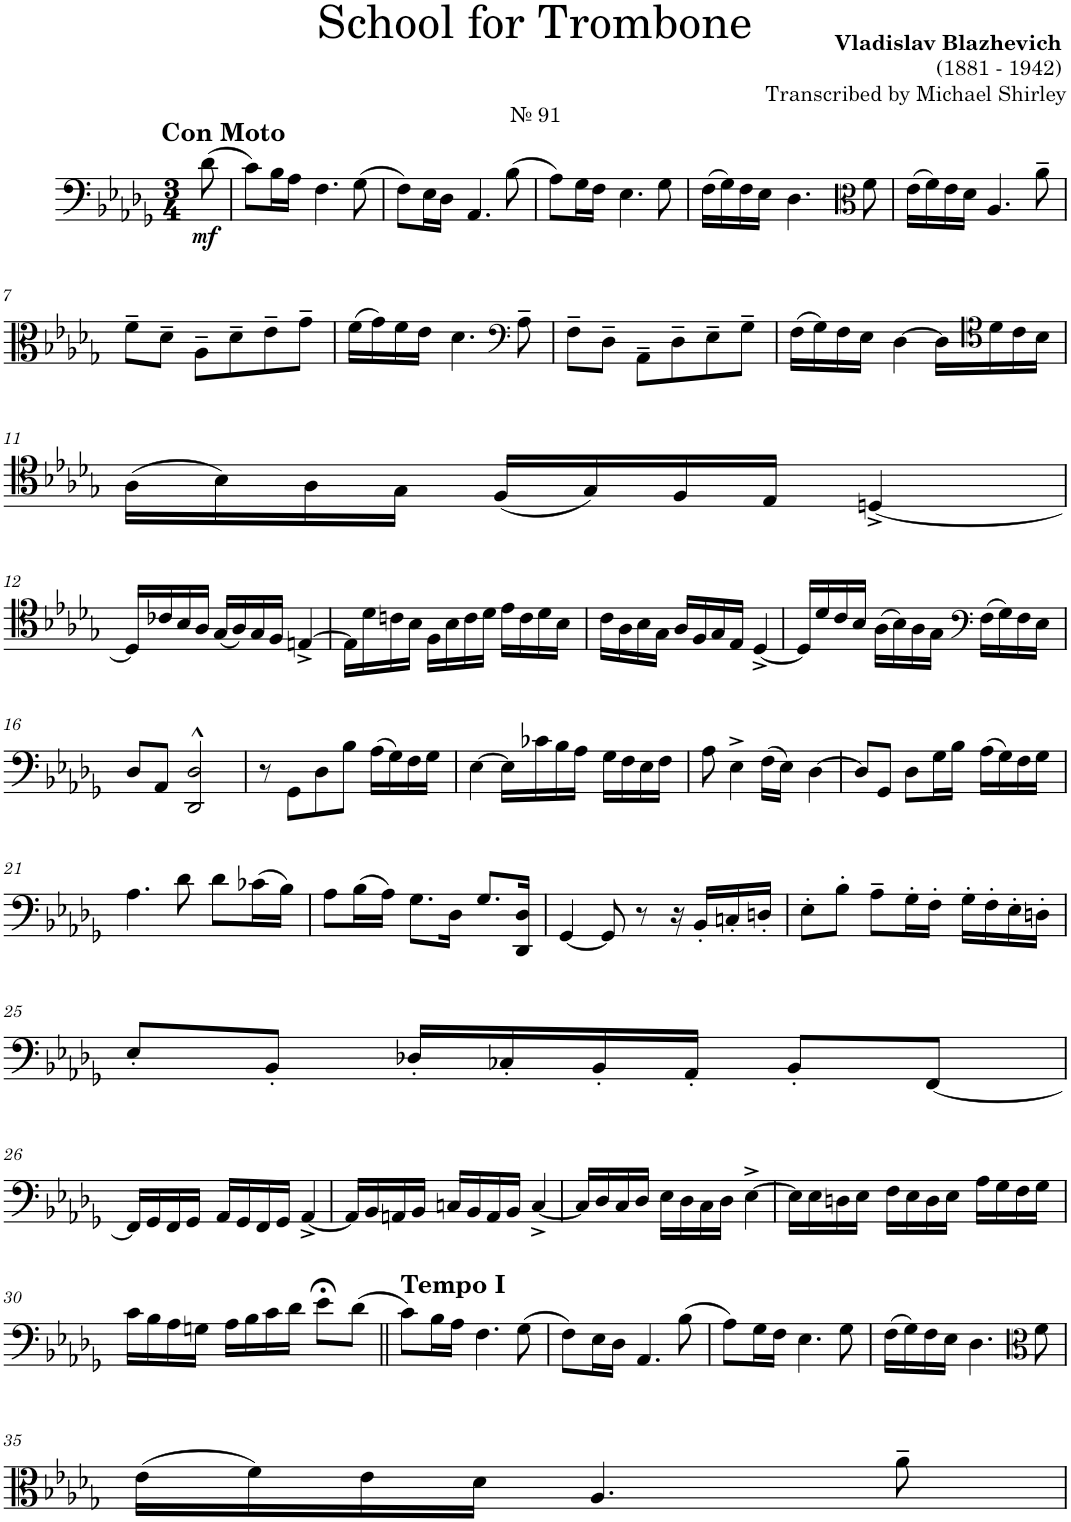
**kern	**dynam
*part1	*part1
*staff1	*staff1
*I"Trombone	*
*I'Tbn.	*
*clefF4	*
*k[b-e-a-d-g-]	*
*M3/4	*
=1	=1
!LO:TX:a:t=№ 91	!
!LO:TX:a:B:t=Con Moto	!
!	!LO:DY:b
(8d-\	mf
=2	=2
8c\L)	.
16B-\L	.
16A-\JJ	.
4.F\	.
(8G-\	.
=3	=3
8F\L)	.
16E-\L	.
16D-\JJ	.
4.AA-/	.
(8B-\	.
=4	=4
8A-\L)	.
16G-\L	.
16F\JJ	.
4.E-\	.
8G-\	.
=5	=5
(16F\LL	.
16G-\)	.
16F\	.
16E-\JJ	.
4.D-\	.
*clefC3	*
8f\	.
=6	=6
(16e-\LL	.
16f\)	.
16e-\	.
16d-\JJ	.
4.A-/	.
8a-~\	.
!!LO:LB:g=z
=7	=7
8f~\L	.
8d-~\J	.
8A-~\L	.
8d-~\	.
8e-~\	.
8g-~\J	.
=8	=8
(16f\LL	.
16g-\)	.
16f\	.
16e-\JJ	.
4.d-\	.
*clefF4	*
8A-~\	.
=9	=9
8F~\L	.
8D-~\J	.
8AA-~\L	.
8D-~\	.
8E-~\	.
8G-~\J	.
=10	=10
(16F\LL	.
16G-\)	.
16F\	.
16E-\JJ	.
[4D-\	.
16D-\LL]	.
*clefC4	*
16d-\	.
16c\	.
16B-\JJ	.
!!LO:LB:g=z
=11	=11
(16A-\LL	.
16B-\)	.
16A-\	.
16G-\JJ	.
(16F/LL	.
16G-/)	.
16F/	.
16E-/JJ	.
[4Dn^/	.
!!LO:LB:g=z
=12	=12
16D/LL]	.
16c-X/	.
16B-/	.
16A-/JJ	.
(16G-/LL	.
16A-/)	.
16G-/	.
16F/JJ	.
[4En^/	.
=13	=13
16E\LL]	.
16d-\	.
16cn\	.
16B-\JJ	.
16F\LL	.
16B-\	.
16c\	.
16d-\JJ	.
16e-\LL	.
16c\	.
16d-\	.
16B-\JJ	.
=14	=14
16c\LL	.
16A-\	.
16B-\	.
16G-\JJ	.
16A-/LL	.
16F/	.
16G-/	.
16E-/JJ	.
[4D-^/	.
=15	=15
16D-/LL]	.
16d-/	.
16c/	.
16B-/JJ	.
(16A-\LL	.
16B-\)	.
16A-\	.
16G-\JJ	.
*clefF4	*
(16F\LL	.
16G-\)	.
16F\	.
16E-\JJ	.
!!LO:LB:g=z
=16	=16
8D-/L	.
8AA-/J	.
2DD-/^^ 2D-/^^	.
=17	=17
8r	.
8GG-\L	.
8D-\	.
8B-\J	.
(16A-\LL	.
16G-\)	.
16F\	.
16G-\JJ	.
=18	=18
[4E-\	.
16E-\LL]	.
16c-X\	.
16B-\	.
16A-\JJ	.
16G-\LL	.
16F\	.
16E-\	.
16F\JJ	.
=19	=19
8A-\	.
4E-^\	.
(16F\LL	.
16E-\JJ)	.
[4D-\	.
=20	=20
8D-/L]	.
8GG-/J	.
8D-\L	.
16G-\L	.
16B-\JJ	.
(16A-\LL	.
16G-\)	.
16F\	.
16G-\JJ	.
!!LO:LB:g=z
=21	=21
4.A-\	.
8d-\	.
8d-\L	.
(16c-X\L	.
16B-\JJ)	.
=22	=22
8A-\L	.
(16B-\L	.
16A-\JJ)	.
8.G-\L	.
16D-\Jk	.
8.G-/L	.
16DD-/ 16D-/Jk	.
=23	=23
[4GG-/	.
8GG-/]	.
8r	.
16r	.
16BB-'/LL	.
16Cn'/	.
16Dn'/JJ	.
=24	=24
8E-'\L	.
8B-'\J	.
8A-~\L	.
16G-'\L	.
16F'\JJ	.
16G-'\LL	.
16F'\	.
16E-'\	.
16Dn'\JJ	.
!!LO:LB:g=z
=25	=25
8E-'/L	.
8BB-'/J	.
16D-X'/LL	.
16C-X'/	.
16BB-'/	.
16AA-'/JJ	.
8BB-'/L	.
[8FF/J	.
!!LO:LB:g=z
=26	=26
16FF/LL]	.
16GG-/	.
16FF/	.
16GG-/JJ	.
16AA-/LL	.
16GG-/	.
16FF/	.
16GG-/JJ	.
[4AA-^/	.
=27	=27
16AA-/LL]	.
16BB-/	.
16AAn/	.
16BB-/JJ	.
16Cn/LL	.
16BB-/	.
16AA/	.
16BB-/JJ	.
[4C^/	.
=28	=28
16C/LL]	.
16D-/	.
16C/	.
16D-/JJ	.
16E-\LL	.
16D-\	.
16C\	.
16D-\JJ	.
[4E-^\	.
=29	=29
16E-\LL]	.
16E-\	.
16Dn\	.
16E-\JJ	.
16F\LL	.
16E-\	.
16D\	.
16E-\JJ	.
16A-\LL	.
16G-\	.
16F\	.
16G-\JJ	.
!!LO:LB:g=z
=30	=30
16c\LL	.
16B-\	.
16A-\	.
16Gn\JJ	.
16A-\LL	.
16B-\	.
16c\	.
16d-\JJ	.
8e-;<\L	.
(8d-\J	.
=31||	=31||
!LO:TX:a:B:t=Tempo I	!
8c\L)	.
16B-\L	.
16A-\JJ	.
4.F\	.
(8G-\	.
=32	=32
8F\L)	.
16E-\L	.
16D-\JJ	.
4.AA-/	.
(8B-\	.
=33	=33
8A-\L)	.
16G-\L	.
16F\JJ	.
4.E-\	.
8G-\	.
=34	=34
(16F\LL	.
16G-\)	.
16F\	.
16E-\JJ	.
4.D-\	.
*clefC3	*
8f\	.
!!LO:LB:g=z
=35	=35
(16e-\LL	.
16f\)	.
16e-\	.
16d-\JJ	.
4.A-/	.
8a-~\	.
=	=
*-	*-
